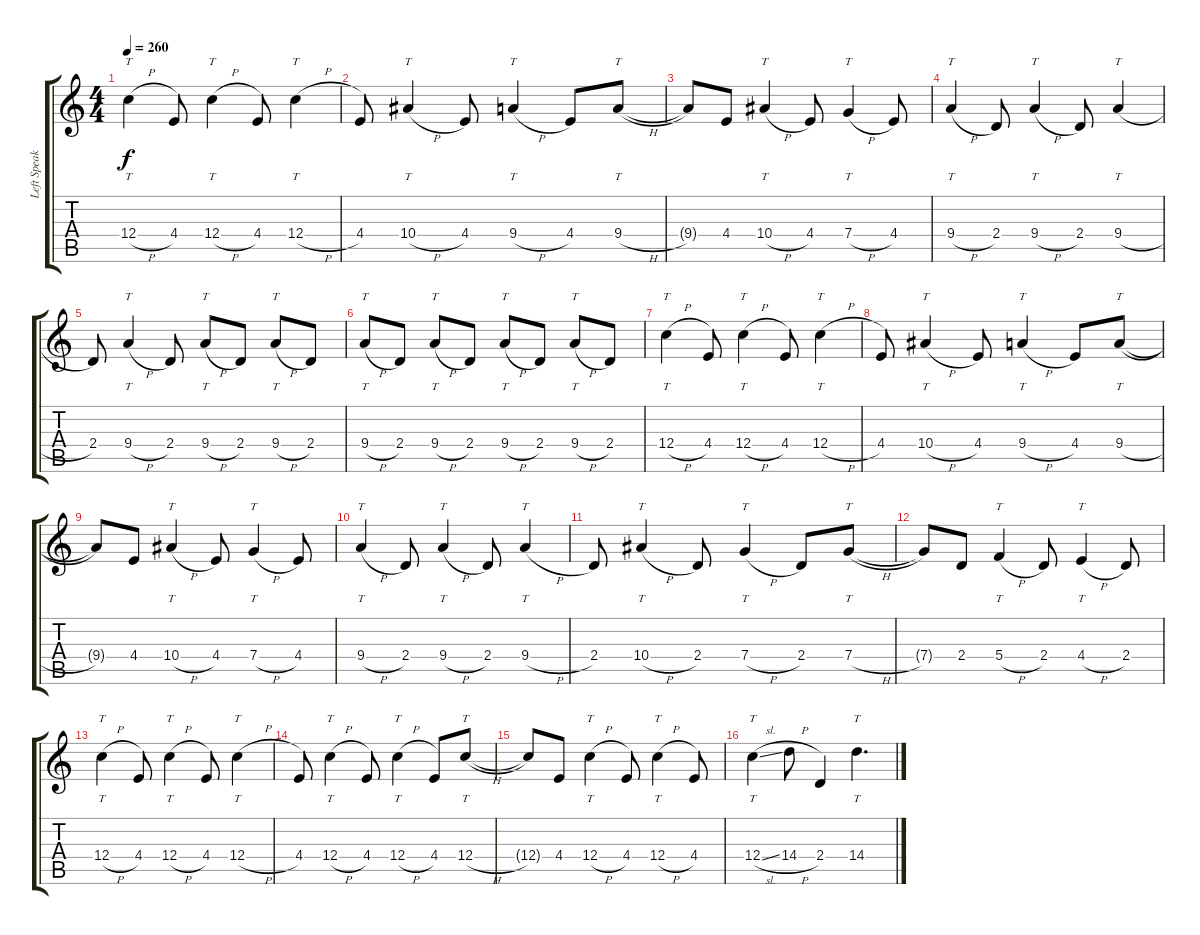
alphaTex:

\track ("Left Speaker 1" "Left Speak") {instrument distortionguitar}
\staff {score tabs}
\tuning (D4 A3 F3 C3 G2 D2) {hide}
\ts (4 4)
\tempo 260
\clef g2
\ks c
12.4{h}.4{tt dy f} 4.4.8 12.4{h}.4{tt} 4.4.8 12.4{h}.4{tt} |
4.4.8 10.4{h}.4{tt} 4.4.8 9.4{h}.4{tt} 4.4.8 9.4{h}.8{tt} |
9.4{t}.8 4.4.8 10.4{h}.4{tt} 4.4.8 7.4{h}.4{tt} 4.4.8 |
9.4{h}.4{tt} 2.4.8 9.4{h}.4{tt} 2.4.8 9.4{h}.4{tt} |
2.4.8 9.4{h}.4{tt} 2.4.8 9.4{h}.8{tt} 2.4.8 9.4{h}.8{tt} 2.4.8 |
9.4{h}.8{tt} 2.4.8 9.4{h}.8{tt} 2.4.8 9.4{h}.8{tt} 2.4.8 9.4{h}.8{tt} 2.4.8 |
12.4{h}.4{tt} 4.4.8 12.4{h}.4{tt} 4.4.8 12.4{h}.4{tt} |
4.4.8 10.4{h}.4{tt} 4.4.8 9.4{h}.4{tt} 4.4.8 9.4{h}.8{tt} |
9.4{t}.8 4.4.8 10.4{h}.4{tt} 4.4.8 7.4{h}.4{tt} 4.4.8 |
9.4{h}.4{tt} 2.4.8 9.4{h}.4{tt} 2.4.8 9.4{h}.4{tt} |
2.4.8 10.4{h}.4{tt} 2.4.8 7.4{h}.4{tt} 2.4.8 7.4{h}.8{tt} |
7.4{t}.8 2.4.8 5.4{h}.4{tt} 2.4.8 4.4{h}.4{tt} 2.4.8 |
12.4{h}.4{tt} 4.4.8 12.4{h}.4{tt} 4.4.8 12.4{h}.4{tt} |
4.4.8 12.4{h}.4{tt} 4.4.8 12.4{h}.4{tt} 4.4.8 12.4{h}.8{tt} |
12.4{t}.8 4.4.8 12.4{h}.4{tt} 4.4.8 12.4{h}.4{tt} 4.4.8 |
12.4{sl}.4{tt} 14.4{h}.8 2.4.4 14.4.4{tt d}
